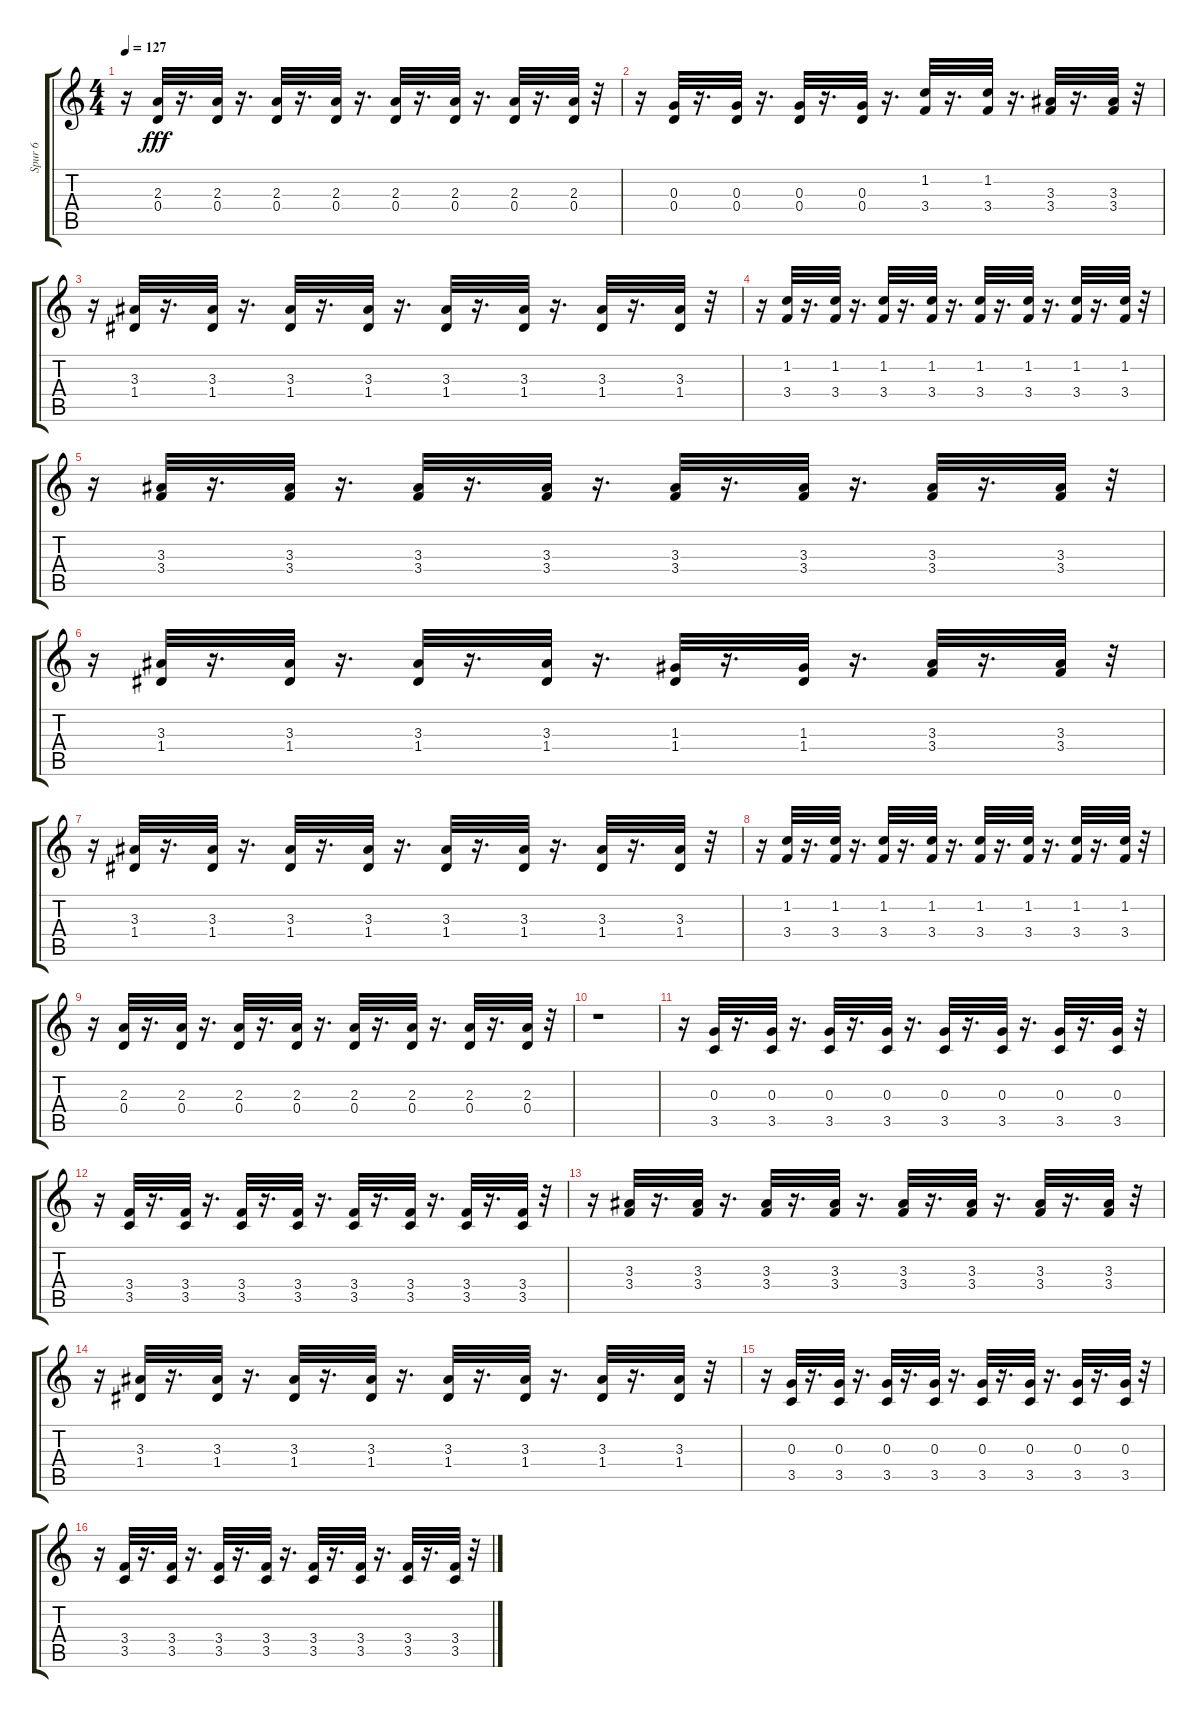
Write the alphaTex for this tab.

\track ("Spur 6" "Spur 6") {instrument electricguitarmuted}
\staff {score tabs}
\tuning (E4 B3 G3 D3 A2 E2) {hide}
\ts (4 4)
\tempo 127
\clef g2
\ks c
r.16{dy fff} (2.3 0.4).32 r.16{d} (2.3 0.4).32 r.16{d} (2.3 0.4).32 r.16{d} (2.3 0.4).32 r.16{d} (2.3 0.4).32 r.16{d} (2.3 0.4).32 r.16{d} (2.3 0.4).32 r.16{d} (2.3 0.4).32 r.32 |
r.16 (0.3 0.4).32 r.16{d} (0.3 0.4).32 r.16{d} (0.3 0.4).32 r.16{d} (0.3 0.4).32 r.16{d} (1.2 3.4).32 r.16{d} (1.2 3.4).32 r.16{d} (3.3 3.4).32 r.16{d} (3.3 3.4).32 r.32 |
r.16 (3.3 1.4).32 r.16{d} (3.3 1.4).32 r.16{d} (3.3 1.4).32 r.16{d} (3.3 1.4).32 r.16{d} (3.3 1.4).32 r.16{d} (3.3 1.4).32 r.16{d} (3.3 1.4).32 r.16{d} (3.3 1.4).32 r.32 |
r.16 (1.2 3.4).32 r.16{d} (1.2 3.4).32 r.16{d} (1.2 3.4).32 r.16{d} (1.2 3.4).32 r.16{d} (1.2 3.4).32 r.16{d} (1.2 3.4).32 r.16{d} (1.2 3.4).32 r.16{d} (1.2 3.4).32 r.32 |
r.16 (3.3 3.4).32 r.16{d} (3.3 3.4).32 r.16{d} (3.3 3.4).32 r.16{d} (3.3 3.4).32 r.16{d} (3.3 3.4).32 r.16{d} (3.3 3.4).32 r.16{d} (3.3 3.4).32 r.16{d} (3.3 3.4).32 r.32 |
r.16 (3.3 1.4).32 r.16{d} (3.3 1.4).32 r.16{d} (3.3 1.4).32 r.16{d} (3.3 1.4).32 r.16{d} (1.3 1.4).32 r.16{d} (1.3 1.4).32 r.16{d} (3.3 3.4).32 r.16{d} (3.3 3.4).32 r.32 |
r.16 (3.3 1.4).32 r.16{d} (3.3 1.4).32 r.16{d} (3.3 1.4).32 r.16{d} (3.3 1.4).32 r.16{d} (3.3 1.4).32 r.16{d} (3.3 1.4).32 r.16{d} (3.3 1.4).32 r.16{d} (3.3 1.4).32 r.32 |
r.16 (1.2 3.4).32 r.16{d} (1.2 3.4).32 r.16{d} (1.2 3.4).32 r.16{d} (1.2 3.4).32 r.16{d} (1.2 3.4).32 r.16{d} (1.2 3.4).32 r.16{d} (1.2 3.4).32 r.16{d} (1.2 3.4).32 r.32 |
r.16 (2.3 0.4).32 r.16{d} (2.3 0.4).32 r.16{d} (2.3 0.4).32 r.16{d} (2.3 0.4).32 r.16{d} (2.3 0.4).32 r.16{d} (2.3 0.4).32 r.16{d} (2.3 0.4).32 r.16{d} (2.3 0.4).32 r.32 |
r.1 |
r.16 (0.3 3.5).32 r.16{d} (0.3 3.5).32 r.16{d} (0.3 3.5).32 r.16{d} (0.3 3.5).32 r.16{d} (0.3 3.5).32 r.16{d} (0.3 3.5).32 r.16{d} (0.3 3.5).32 r.16{d} (0.3 3.5).32 r.32 |
r.16 (3.4 3.5).32 r.16{d} (3.4 3.5).32 r.16{d} (3.4 3.5).32 r.16{d} (3.4 3.5).32 r.16{d} (3.4 3.5).32 r.16{d} (3.4 3.5).32 r.16{d} (3.4 3.5).32 r.16{d} (3.4 3.5).32 r.32 |
r.16 (3.3 3.4).32 r.16{d} (3.3 3.4).32 r.16{d} (3.3 3.4).32 r.16{d} (3.3 3.4).32 r.16{d} (3.3 3.4).32 r.16{d} (3.3 3.4).32 r.16{d} (3.3 3.4).32 r.16{d} (3.3 3.4).32 r.32 |
r.16 (3.3 1.4).32 r.16{d} (3.3 1.4).32 r.16{d} (3.3 1.4).32 r.16{d} (3.3 1.4).32 r.16{d} (3.3 1.4).32 r.16{d} (3.3 1.4).32 r.16{d} (3.3 1.4).32 r.16{d} (3.3 1.4).32 r.32 |
r.16 (0.3 3.5).32 r.16{d} (0.3 3.5).32 r.16{d} (0.3 3.5).32 r.16{d} (0.3 3.5).32 r.16{d} (0.3 3.5).32 r.16{d} (0.3 3.5).32 r.16{d} (0.3 3.5).32 r.16{d} (0.3 3.5).32 r.32 |
r.16 (3.4 3.5).32 r.16{d} (3.4 3.5).32 r.16{d} (3.4 3.5).32 r.16{d} (3.4 3.5).32 r.16{d} (3.4 3.5).32 r.16{d} (3.4 3.5).32 r.16{d} (3.4 3.5).32 r.16{d} (3.4 3.5).32 r.32
